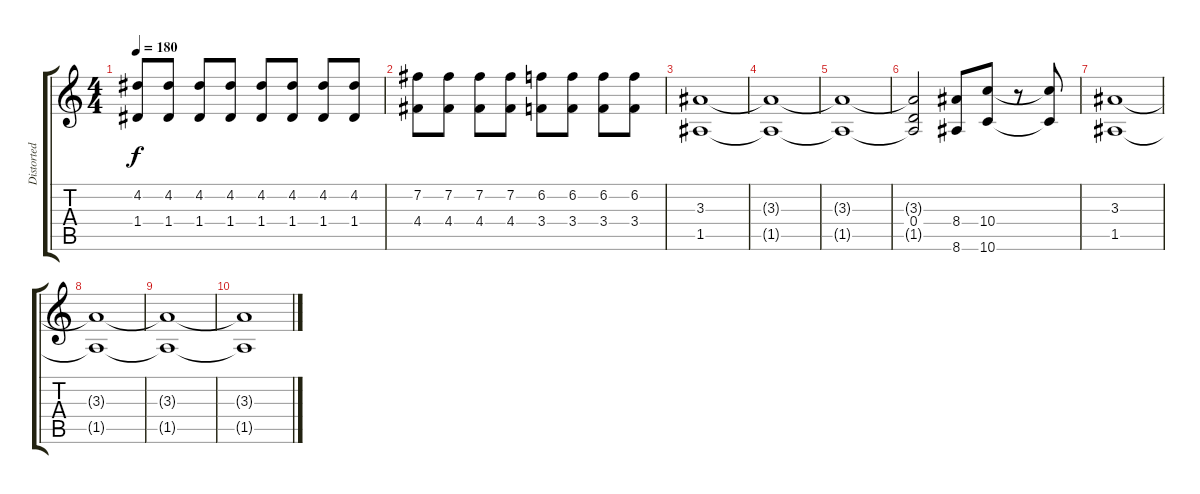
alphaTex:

\track ("Distorted Guitarist" "Distorted ") {instrument distortionguitar}
\staff {score tabs}
\tuning (E4 B3 G3 D3 A2 D2) {hide}
\ts (4 4)
\tempo 180
\clef g2
\ks c
(4.2 1.4).8{dy f} (4.2 1.4).8 (4.2 1.4).8 (4.2 1.4).8 (4.2 1.4).8 (4.2 1.4).8 (4.2 1.4).8 (4.2 1.4).8 |
(7.2 4.4).8 (7.2 4.4).8 (7.2 4.4).8 (7.2 4.4).8 (6.2 3.4).8 (6.2 3.4).8 (6.2 3.4).8 (6.2 3.4).8 |
(3.3 1.5).1 |
(3.3{t} 1.5{t}).1 |
(3.3{t} 1.5{t}).1 |
(3.3{t} 0.4 1.5{t}).2 (8.4 8.6).8 (10.4 10.6).8 r.8 (10.4{t} 10.6{t}).8 |
(3.3 1.5).1 |
(3.3{t} 1.5{t}).1 |
(3.3{t} 1.5{t}).1 |
(3.3{t} 1.5{t}).1
